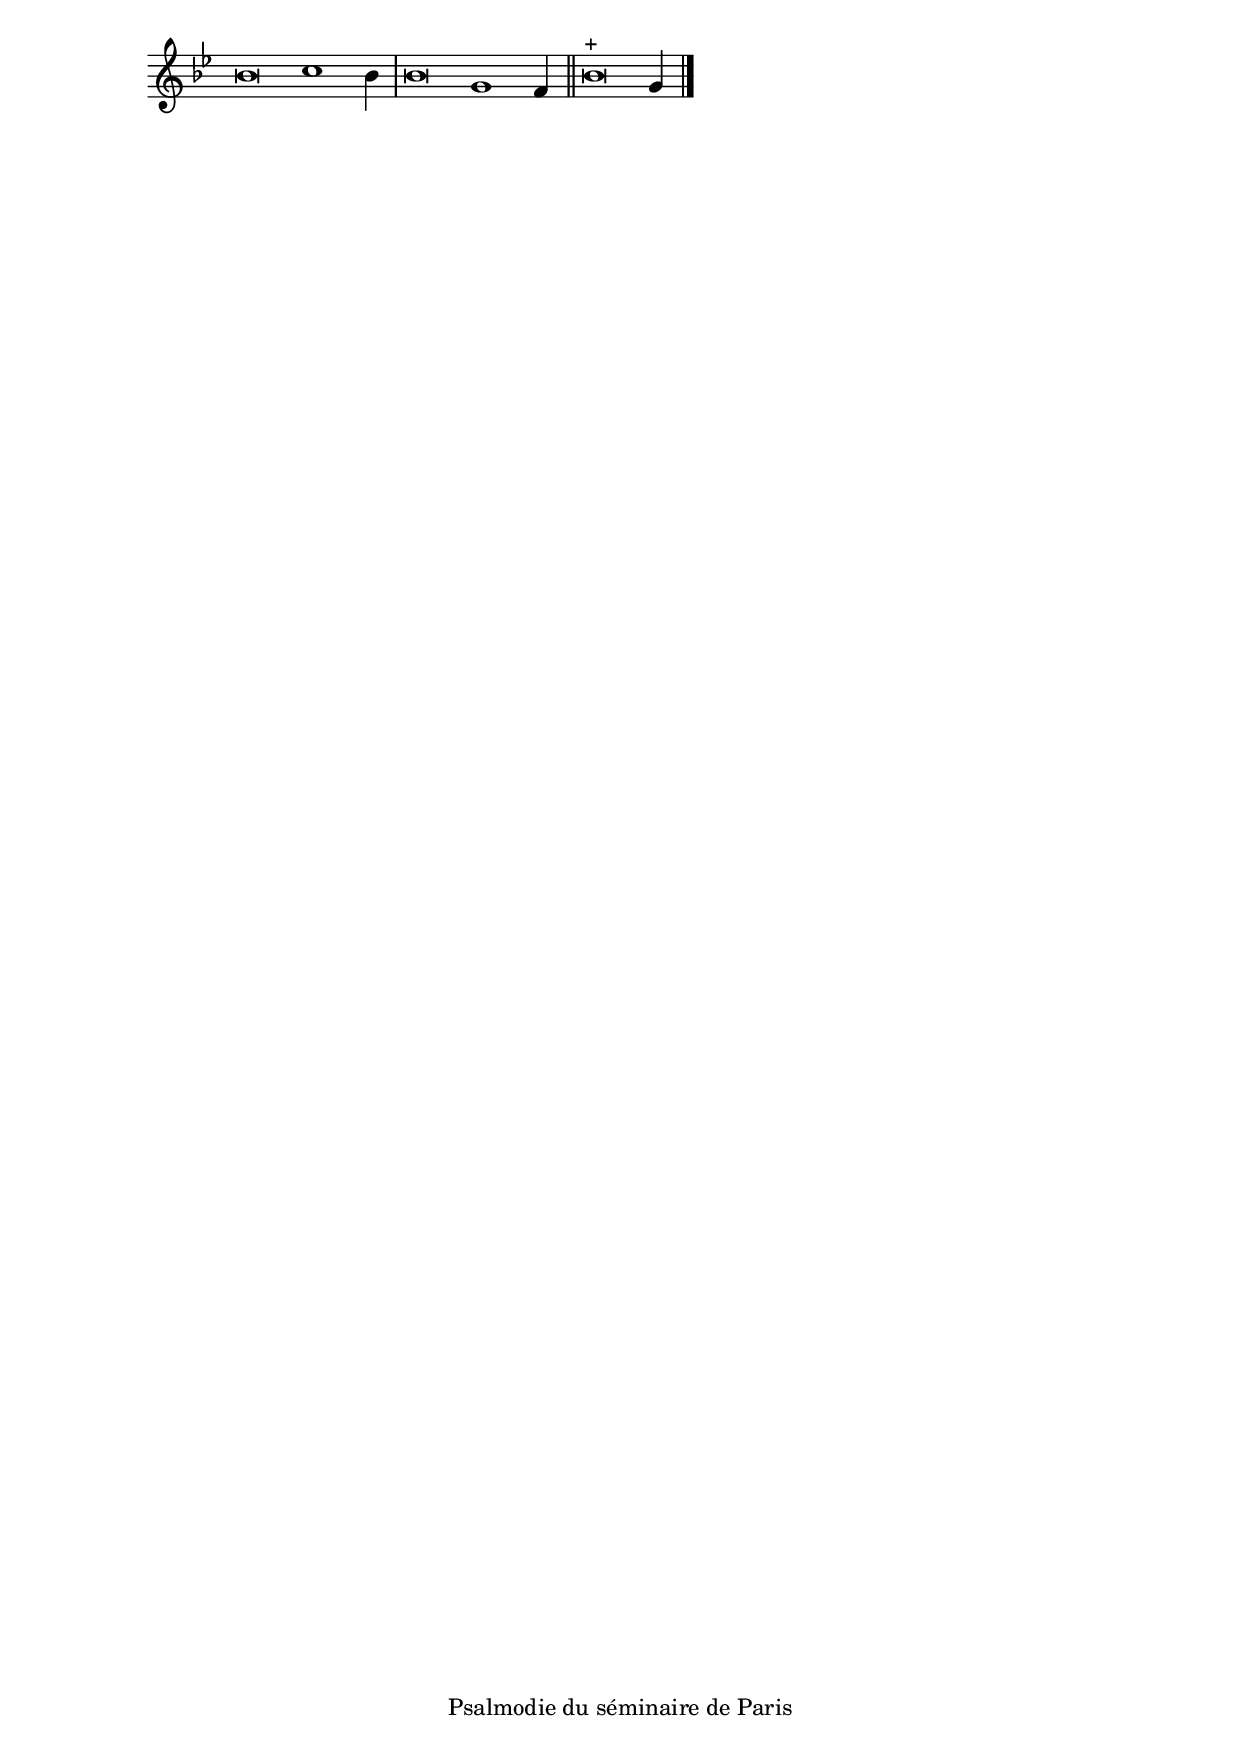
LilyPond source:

\version "2.20.0"
\language "italiano"

stemOff = \hide Staff.Stem
stemOn  = \undo \stemOff

\header {
  %title = "Psaume 23"
  %tagline = ##f
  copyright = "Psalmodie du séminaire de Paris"
}

\score {
  \new Staff \with { \remove "Time_signature_engraver" }
  \relative
  {
    \key sib \major
    \cadenzaOn
    \stemOff sib'\breve do1 \stemOn sib4
    \bar "|"
    \stemOff sib\breve sol1 \stemOn fa4
    \bar "||"
    \stemOff sib\breve^\markup{+} \stemOn sol4
    \bar "|."
  }
}